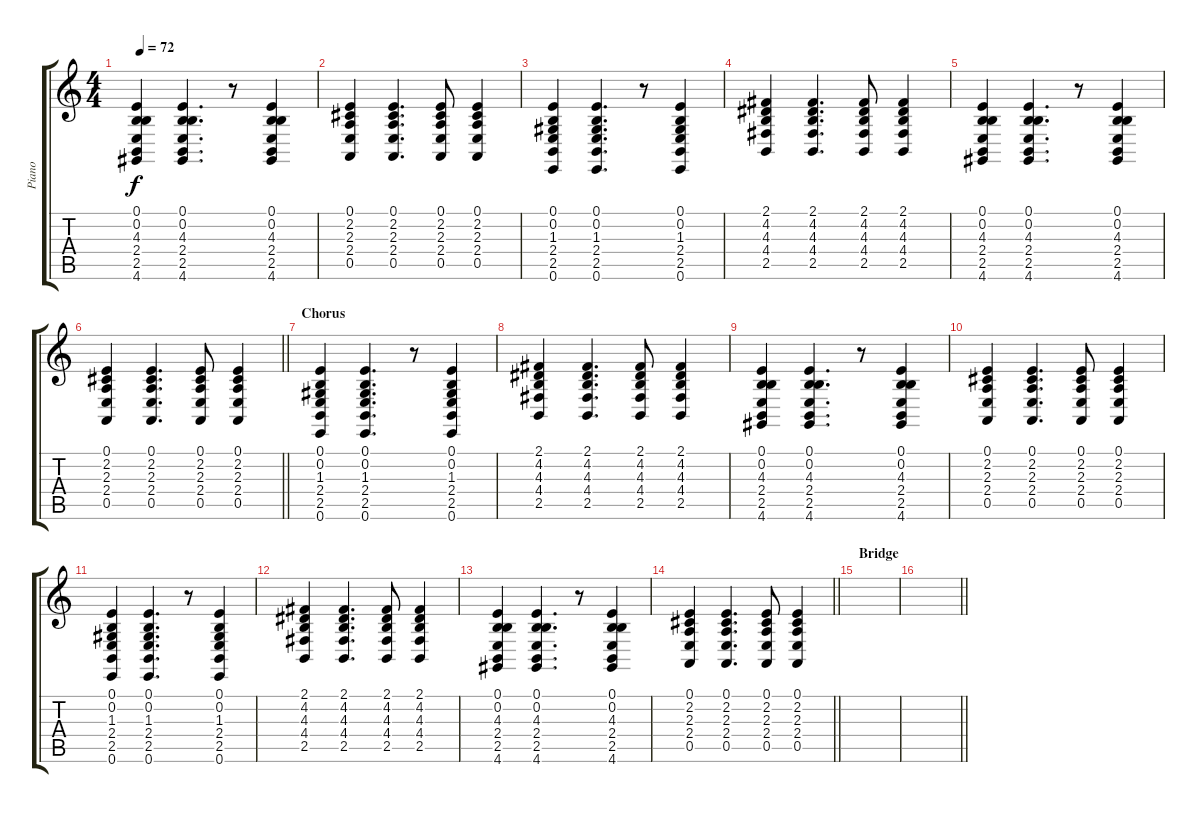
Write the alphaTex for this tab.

\track ("Piano" "Piano") {instrument acousticgrandpiano}
\staff {score tabs}
\tuning (E4 B3 G3 D3 A2 E2) {hide}
\ts (4 4)
\tempo 72
\clef g2
\ks c
(0.1 0.2 4.3 2.4 2.5 4.6).4{dy f} (0.1 0.2 4.3 2.4 2.5 4.6).4{d} r.8 (0.1 0.2 4.3 2.4 2.5 4.6).4 |
(0.1 2.2 2.3 2.4 0.5).4 (0.1 2.2 2.3 2.4 0.5).4{d} (0.1 2.2 2.3 2.4 0.5).8 (0.1 2.2 2.3 2.4 0.5).4 |
(0.1 0.2 1.3 2.4 2.5 0.6).4 (0.1 0.2 1.3 2.4 2.5 0.6).4{d} r.8 (0.1 0.2 1.3 2.4 2.5 0.6).4 |
(2.1 4.2 4.3 4.4 2.5).4 (2.1 4.2 4.3 4.4 2.5).4{d} (2.1 4.2 4.3 4.4 2.5).8 (2.1 4.2 4.3 4.4 2.5).4 |
(0.1 0.2 4.3 2.4 2.5 4.6).4 (0.1 0.2 4.3 2.4 2.5 4.6).4{d} r.8 (0.1 0.2 4.3 2.4 2.5 4.6).4 |
\barLineRight lightlight
(0.1 2.2 2.3 2.4 0.5).4 (0.1 2.2 2.3 2.4 0.5).4{d} (0.1 2.2 2.3 2.4 0.5).8 (0.1 2.2 2.3 2.4 0.5).4 |
\section ("" "Chorus")
(0.1 0.2 1.3 2.4 2.5 0.6).4 (0.1 0.2 1.3 2.4 2.5 0.6).4{d} r.8 (0.1 0.2 1.3 2.4 2.5 0.6).4 |
(2.1 4.2 4.3 4.4 2.5).4 (2.1 4.2 4.3 4.4 2.5).4{d} (2.1 4.2 4.3 4.4 2.5).8 (2.1 4.2 4.3 4.4 2.5).4 |
(0.1 0.2 4.3 2.4 2.5 4.6).4 (0.1 0.2 4.3 2.4 2.5 4.6).4{d} r.8 (0.1 0.2 4.3 2.4 2.5 4.6).4 |
(0.1 2.2 2.3 2.4 0.5).4 (0.1 2.2 2.3 2.4 0.5).4{d} (0.1 2.2 2.3 2.4 0.5).8 (0.1 2.2 2.3 2.4 0.5).4 |
(0.1 0.2 1.3 2.4 2.5 0.6).4 (0.1 0.2 1.3 2.4 2.5 0.6).4{d} r.8 (0.1 0.2 1.3 2.4 2.5 0.6).4 |
(2.1 4.2 4.3 4.4 2.5).4 (2.1 4.2 4.3 4.4 2.5).4{d} (2.1 4.2 4.3 4.4 2.5).8 (2.1 4.2 4.3 4.4 2.5).4 |
(0.1 0.2 4.3 2.4 2.5 4.6).4 (0.1 0.2 4.3 2.4 2.5 4.6).4{d} r.8 (0.1 0.2 4.3 2.4 2.5 4.6).4 |
\barLineRight lightlight
(0.1 2.2 2.3 2.4 0.5).4 (0.1 2.2 2.3 2.4 0.5).4{d} (0.1 2.2 2.3 2.4 0.5).8 (0.1 2.2 2.3 2.4 0.5).4 |
\section ("" "Bridge")
|
\barLineRight lightlight
